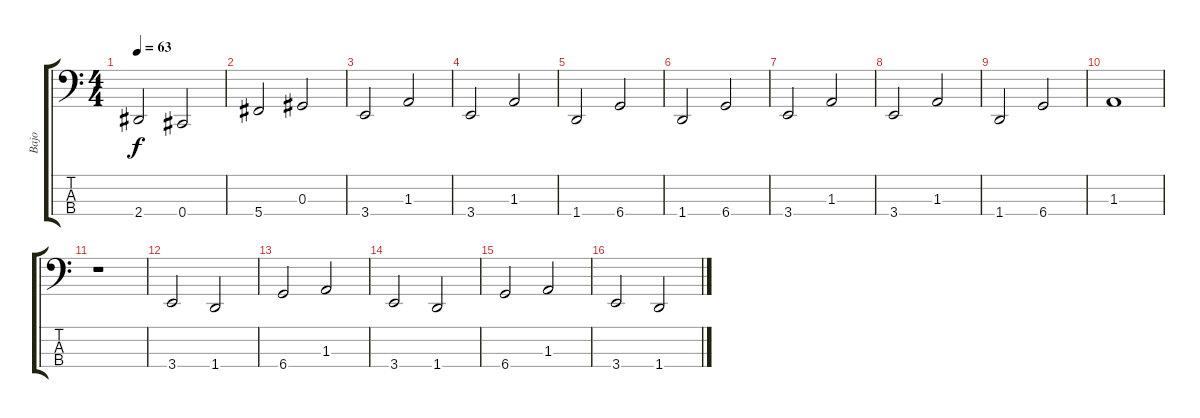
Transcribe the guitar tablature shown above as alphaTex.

\track ("Bajo" "Bajo") {instrument electricbassfinger}
\staff {score tabs}
\tuning (Gb2 Db2 Ab1 Db1) {hide}
\ts (4 4)
\tempo 63
\clef f4
\ks c
2.4.2{dy f} 0.4.2 |
5.4.2 0.3.2 |
3.4.2 1.3.2 |
3.4.2 1.3.2 |
1.4.2 6.4.2 |
1.4.2 6.4.2 |
3.4.2 1.3.2 |
3.4.2 1.3.2 |
1.4.2 6.4.2 |
1.3.1 |
r.1 |
3.4.2 1.4.2 |
6.4.2 1.3.2 |
3.4.2 1.4.2 |
6.4.2 1.3.2 |
3.4.2 1.4.2
